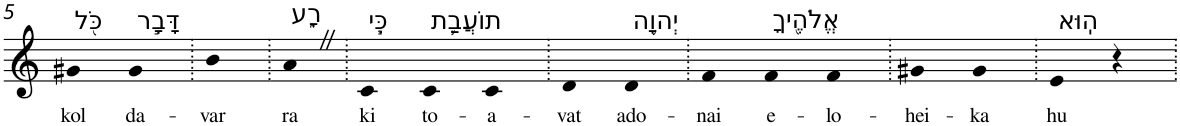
**kern	**text
*part1	*part1
*staff1	*staff1
*I"Piano	*
*I'Pno	*
!!LO:PB:g=z
*clefG2	*
*k[]	*
=5	=5
!LO:TX:a:t=כֹּ֖ל	!
!	!LO:LY:b
4g#X	kol
!LO:TX:a:t=דָּבָ֣ר	!
!	!LO:LY:b
4g#	da-
=6.	=6.
!	!LO:LY:b
4b	-var
=7.	=7.
!LO:TX:a:t=רָ֑ע	!
!	!LO:LY:b
4aZ	ra
=8.	=8.
!LO:TX:a:t=כִּ֧י	!
!	!LO:LY:b
4c	ki
!LO:TX:a:t=תוֹעֲבַ֛ת	!
!	!LO:LY:b
4c	to-
!	!LO:LY:b
4c	-a-
=9.	=9.
!	!LO:LY:b
4d	-vat
!LO:TX:a:t=יְהוָ֥ה	!
!	!LO:LY:b
4d	ado-
=10.	=10.
!	!LO:LY:b
4f	-nai
!LO:TX:a:t=אֱלֹהֶ֖יךָ	!
!	!LO:LY:b
4f	e-
!	!LO:LY:b
4f	-lo-
=11.	=11.
!	!LO:LY:b
4g#X	-hei-
!	!LO:LY:b
4g#	-ka
=12.	=12.
!LO:TX:a:t=הֽוּא	!
!	!LO:LY:b
4e	hu
4r	.
=.	=.
*-	*-
